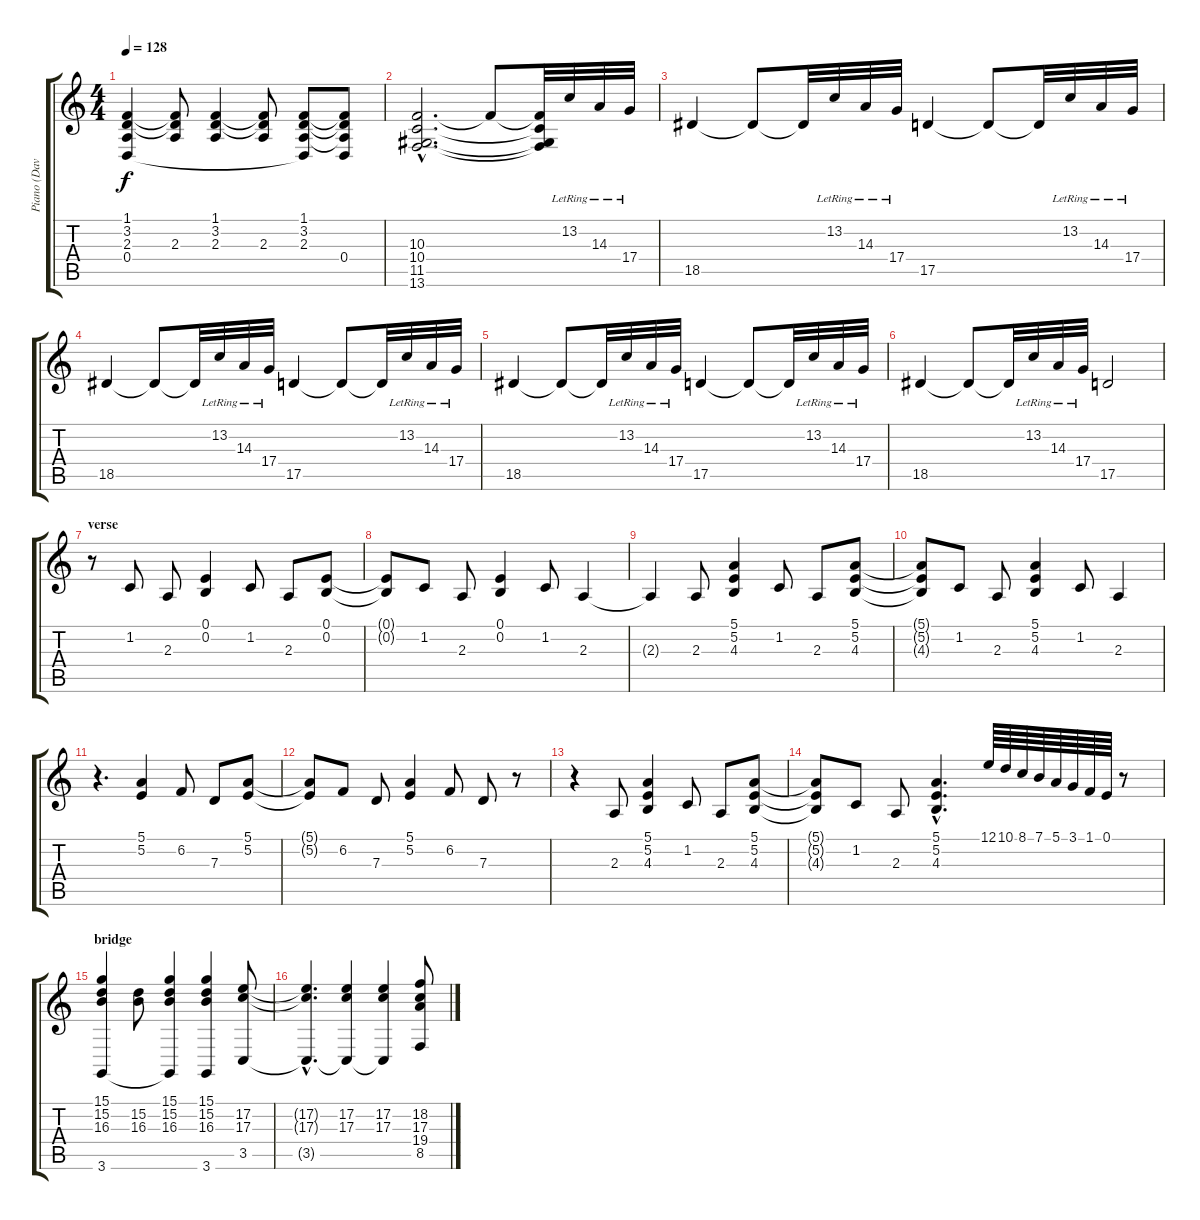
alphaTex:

\track ("Piano (Davies)" "Piano (Dav") {instrument acousticgrandpiano}
\staff {score tabs}
\tuning (E4 B3 G3 D3 A2 E2) {hide}
\ts (4 4)
\tempo 128
\clef g2
\ks c
(1.1 3.2 2.3 0.4).4{dy f} (1.1{t} 3.2{t} 2.3).8 (1.1 3.2 2.3).4 (1.1{t} 3.2{t} 2.3).8 (1.1 3.2 2.3 0.4{t}).8 (1.1{t} 3.2{t} 2.3{t} 0.4).8 |
(10.3{hac} 10.4{hac} 11.5{hac} 13.6{hac}).2{d} 10.3{t}.8 (10.3{t} 10.4{t} 11.5{t} 13.6{t}).32 13.2{lr}.32 14.3{lr}.32 17.4{lr}.32 |
18.5.4 18.5{t}.8 18.5{t}.32 13.2{lr}.32 14.3{lr}.32 17.4{lr}.32 17.5.4 17.5{t}.8 17.5{t}.32 13.2{lr}.32 14.3{lr}.32 17.4{lr}.32 |
18.5.4 18.5{t}.8 18.5{t}.32 13.2{lr}.32 14.3{lr}.32 17.4{lr}.32 17.5.4 17.5{t}.8 17.5{t}.32 13.2{lr}.32 14.3{lr}.32 17.4{lr}.32 |
18.5.4 18.5{t}.8 18.5{t}.32 13.2{lr}.32 14.3{lr}.32 17.4{lr}.32 17.5.4 17.5{t}.8 17.5{t}.32 13.2{lr}.32 14.3{lr}.32 17.4{lr}.32 |
18.5.4 18.5{t}.8 18.5{t}.32 13.2{lr}.32 14.3{lr}.32 17.4{lr}.32 17.5.2 |
\section ("" "verse")
r.8 1.2.8 2.3.8 (0.1 0.2).4 1.2.8 2.3.8 (0.1 0.2).8 |
(0.1{t} 0.2{t}).8 1.2.8 2.3.8 (0.1 0.2).4 1.2.8 2.3.4 |
2.3{t}.4 2.3.8 (5.1 5.2 4.3).4 1.2.8 2.3.8 (5.1 5.2 4.3).8 |
(5.1{t} 5.2{t} 4.3{t}).8 1.2.8 2.3.8 (5.1 5.2 4.3).4 1.2.8 2.3.4 |
r.4{d} (5.1 5.2).4 6.2.8 7.3.8 (5.1 5.2).8 |
(5.1{t} 5.2{t}).8 6.2.8 7.3.8 (5.1 5.2).4 6.2.8 7.3.8 r.8 |
r.4 2.3.8 (5.1 5.2 4.3).4 1.2.8 2.3.8 (5.1 5.2 4.3).8 |
(5.1{t} 5.2{t} 4.3{t}).8 1.2.8 2.3.8 (5.1{hac} 5.2{hac} 4.3{hac}).4{d} 12.1.64 10.1.64 8.1.64 7.1.64 5.1.64 3.1.64 1.1.64 0.1.64 r.8 |
\section ("" "bridge")
(15.1 15.2 16.3 3.6).4 (15.2 16.3).8 (15.1 15.2 16.3 3.6{t}).4 (15.1 15.2 16.3 3.6).4 (17.2 17.3 3.5).8 |
(17.2{hac t} 17.3{hac t} 3.5{hac t}).4{d} (17.2 17.3 3.5{t}).4 (17.2 17.3 3.5{t}).4 (18.2 17.3 19.4 8.5).8
